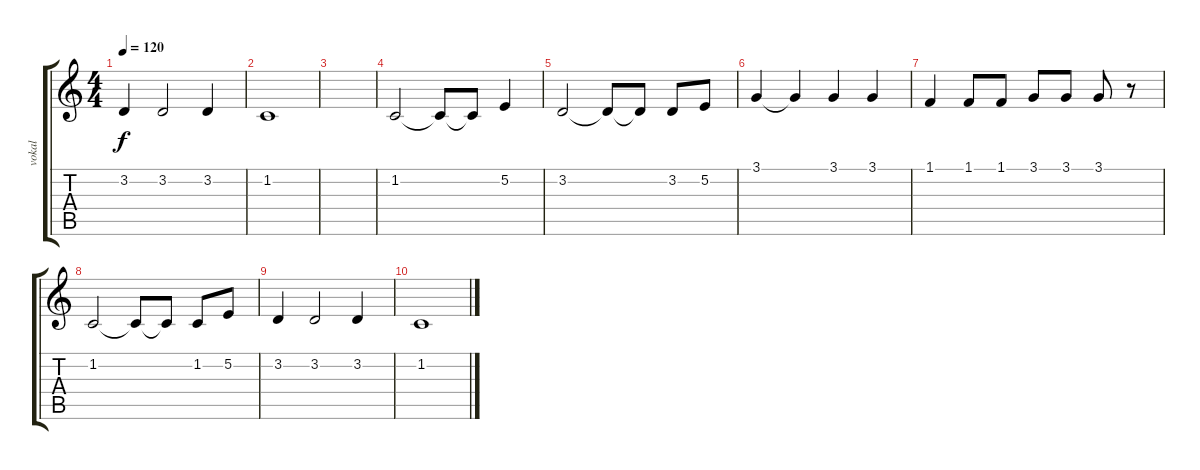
\track ("vokal" "vokal") {instrument clarinet}
\staff {score tabs}
\tuning (E4 B3 G3 D3 A2 E2) {hide}
\ts (4 4)
\tempo 120
\clef g2
\ks c
3.2.4{dy f} 3.2.2 3.2.4 |
1.2.1 |
|
1.2.2 1.2{t}.8 1.2{t}.8 5.2.4 |
3.2.2 3.2{t}.8 3.2{t}.8 3.2.8 5.2.8 |
3.1.4 3.1{t}.4 3.1.4 3.1.4 |
1.1.4 1.1.8 1.1.8 3.1.8 3.1.8 3.1.8 r.8 |
1.2.2 1.2{t}.8 1.2{t}.8 1.2.8 5.2.8 |
3.2.4 3.2.2 3.2.4 |
1.2.1
